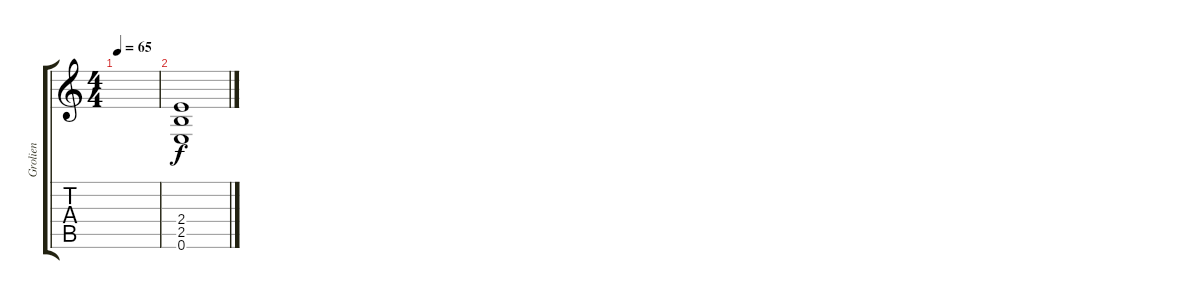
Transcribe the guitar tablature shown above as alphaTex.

\track ("Grolien" "Grolien") {instrument electricguitarclean}
\staff {score tabs}
\tuning (E4 B3 G3 D3 A2 E2) {hide}
\ts (4 4)
\tempo 65
\clef g2
\ks c
|
(2.4 2.5 0.6).1{dy f}
